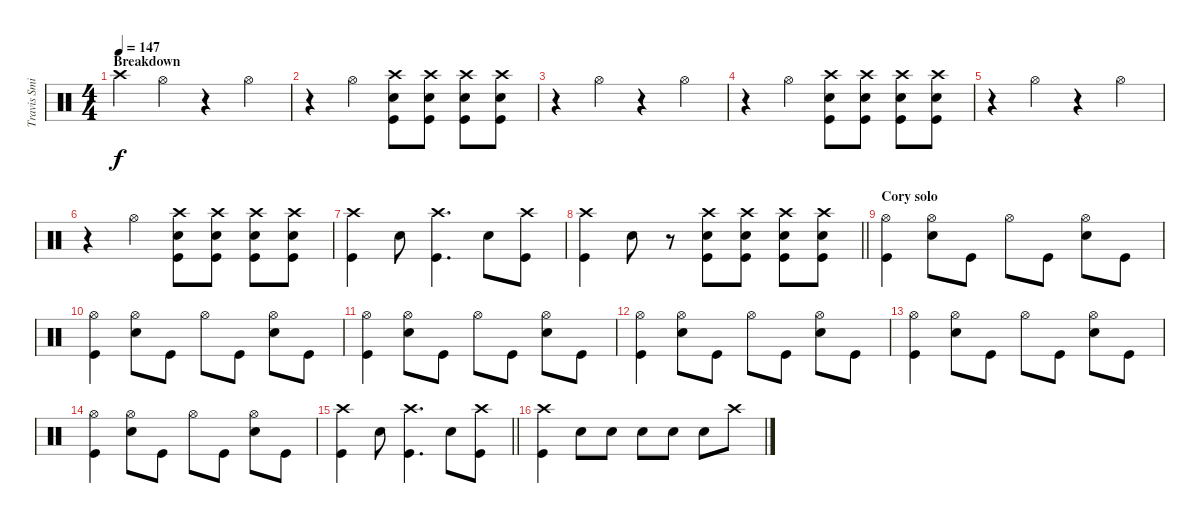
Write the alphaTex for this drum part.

\track ("Travis Smith" "Travis Smi") {instrument percussion}
\staff {score}
\articulation defaults
\ts (4 4)
\section ("" "Breakdown")
\tempo 147
\clef neutral
\ks c "Crash high (hit)".4{dy f} "Hi-Hat (open)".4
r.4 "Hi-Hat (open)".4 |
r.4 "Hi-Hat (open)".4 ("Snare (hit) 2" "Kick (hit)" "Crash high (hit)").8 ("Snare (hit) 2" "Kick (hit)" "Crash high (hit)").8 ("Snare (hit) 2" "Kick (hit)" "Crash high (hit)").8 ("Snare (hit) 2" "Kick (hit)" "Crash high (hit)").8 |
r.4 "Hi-Hat (open)".4 r.4 "Hi-Hat (open)".4 |
r.4 "Hi-Hat (open)".4 ("Snare (hit) 2" "Kick (hit)" "Crash high (hit)").8 ("Snare (hit) 2" "Kick (hit)" "Crash high (hit)").8 ("Snare (hit) 2" "Kick (hit)" "Crash high (hit)").8 ("Snare (hit) 2" "Kick (hit)" "Crash high (hit)").8 |
r.4 "Hi-Hat (open)".4 r.4 "Hi-Hat (open)".4 |
r.4 "Hi-Hat (open)".4 ("Snare (hit) 2" "Kick (hit)" "Crash high (hit)").8 ("Snare (hit) 2" "Kick (hit)" "Crash high (hit)").8 ("Snare (hit) 2" "Kick (hit)" "Crash high (hit)").8 ("Snare (hit) 2" "Kick (hit)" "Crash high (hit)").8 |
("Kick (hit)" "Crash high (hit)").4 "Snare (hit) 2".8 ("Kick (hit)" "Crash high (hit)").4{d} "Snare (hit) 2".8 ("Kick (hit)" "Crash high (hit)").8 |
\barLineRight lightlight
("Kick (hit)" "Crash high (hit)").4 "Snare (hit) 2".8 r.8 ("Kick (hit)" "Snare (hit) 2" "Crash high (hit)").8 ("Kick (hit)" "Snare (hit) 2" "Crash high (hit)").8 ("Kick (hit)" "Snare (hit) 2" "Crash high (hit)").8 ("Kick (hit)" "Snare (hit) 2" "Crash high (hit)").8 |
\section ("" "Cory solo")
("Kick (hit)" "Hi-Hat (open)").4 ("Snare (hit) 2" "Hi-Hat (open)").8 "Kick (hit)".8 "Hi-Hat (open)".8 "Kick (hit)".8 ("Snare (hit) 2" "Hi-Hat (open)").8 "Kick (hit)".8 |
("Kick (hit)" "Hi-Hat (open)").4 ("Snare (hit) 2" "Hi-Hat (open)").8 "Kick (hit)".8 "Hi-Hat (open)".8 "Kick (hit)".8 ("Snare (hit) 2" "Hi-Hat (open)").8 "Kick (hit)".8 |
("Kick (hit)" "Hi-Hat (open)").4 ("Snare (hit) 2" "Hi-Hat (open)").8 "Kick (hit)".8 "Hi-Hat (open)".8 "Kick (hit)".8 ("Snare (hit) 2" "Hi-Hat (open)").8 "Kick (hit)".8 |
("Kick (hit)" "Hi-Hat (open)").4 ("Snare (hit) 2" "Hi-Hat (open)").8 "Kick (hit)".8 "Hi-Hat (open)".8 "Kick (hit)".8 ("Snare (hit) 2" "Hi-Hat (open)").8 "Kick (hit)".8 |
("Kick (hit)" "Hi-Hat (open)").4 ("Snare (hit) 2" "Hi-Hat (open)").8 "Kick (hit)".8 "Hi-Hat (open)".8 "Kick (hit)".8 ("Snare (hit) 2" "Hi-Hat (open)").8 "Kick (hit)".8 |
("Kick (hit)" "Hi-Hat (open)").4 ("Snare (hit) 2" "Hi-Hat (open)").8 "Kick (hit)".8 "Hi-Hat (open)".8 "Kick (hit)".8 ("Snare (hit) 2" "Hi-Hat (open)").8 "Kick (hit)".8 |
\barLineRight lightlight
("Kick (hit)" "Crash high (hit)").4 "Snare (hit) 2".8 ("Kick (hit)" "Crash high (hit)").4{d} "Snare (hit) 2".8 ("Kick (hit)" "Crash high (hit)").8 |
("Kick (hit)" "Crash high (hit)").4 "Snare (hit) 2".8 "Snare (hit) 2".8 "Snare (hit) 2".8 "Snare (hit) 2".8 "Snare (hit) 2".8 "Crash high (hit)".8
